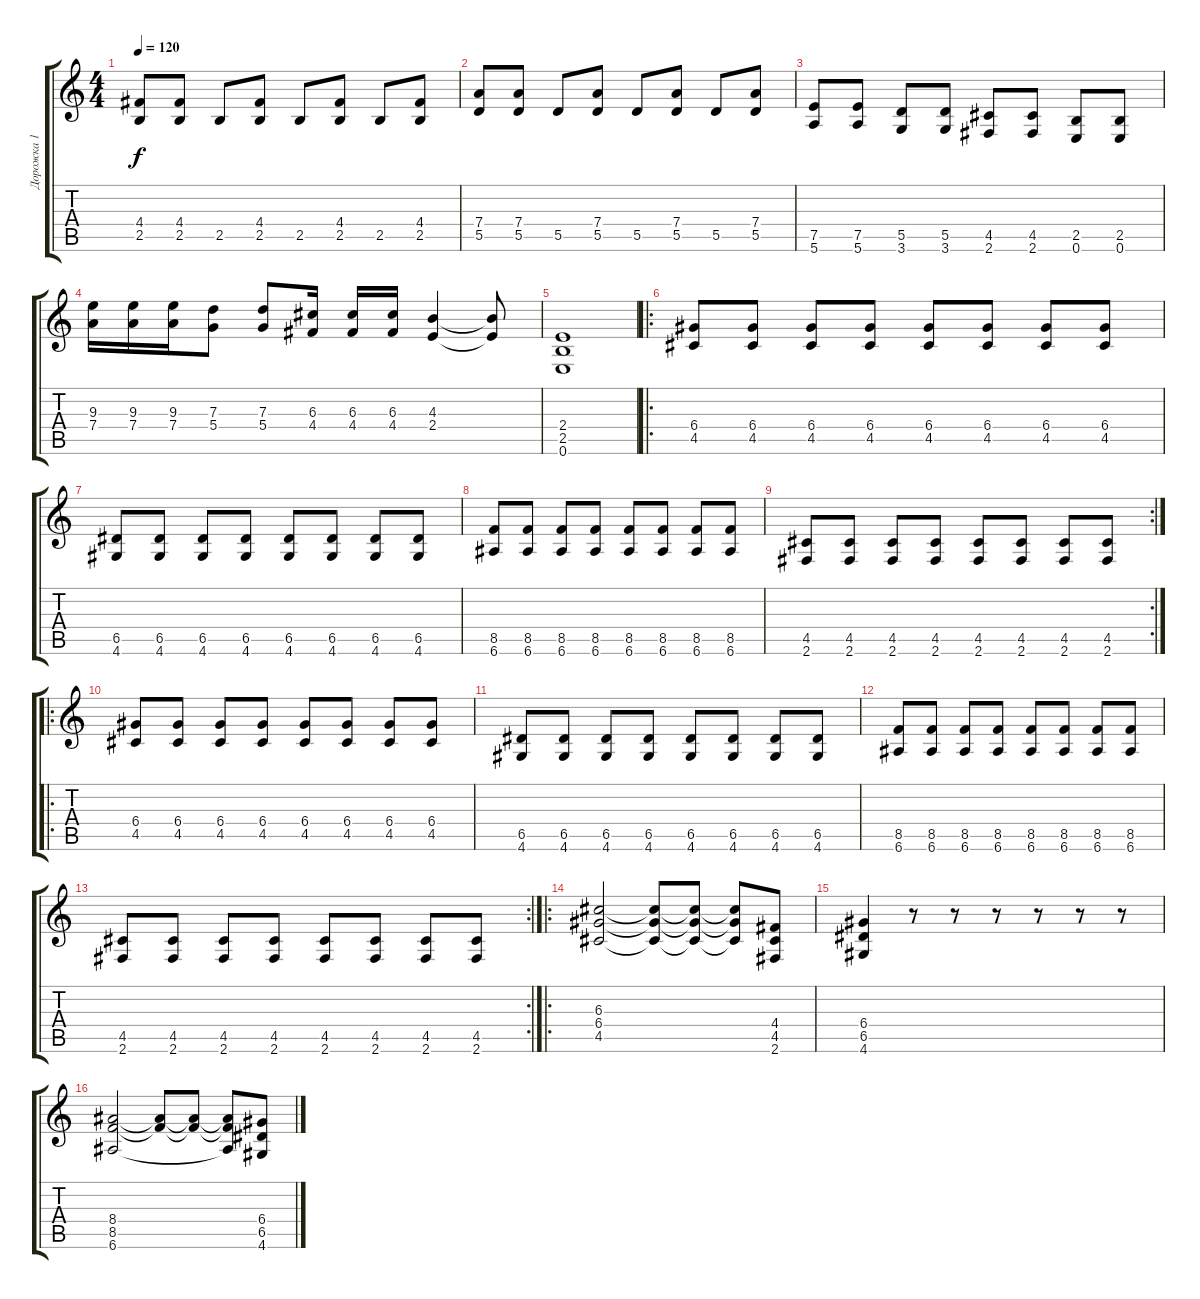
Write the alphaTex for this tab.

\track ("Дорожка 1" "Дорожка 1") {instrument distortionguitar}
\staff {score tabs}
\tuning (E4 B3 G3 D3 A2 E2) {hide}
\ts (4 4)
\tempo 120
\clef g2
\ks c
(4.4 2.5).8{dy f} (4.4 2.5).8 2.5.8 (4.4 2.5).8 2.5.8 (4.4 2.5).8 2.5.8 (4.4 2.5).8 |
(7.4 5.5).8 (7.4 5.5).8 5.5.8 (7.4 5.5).8 5.5.8 (7.4 5.5).8 5.5.8 (7.4 5.5).8 |
(7.5 5.6).8 (7.5 5.6).8 (5.5 3.6).8 (5.5 3.6).8 (4.5 2.6).8 (4.5 2.6).8 (2.5 0.6).8 (2.5 0.6).8 |
(9.3 7.4).16 (9.3 7.4).16 (9.3 7.4).16 (7.3 5.4).8 (7.3 5.4).8 (6.3 4.4).16 (6.3 4.4).16 (6.3 4.4).16 (4.3 2.4).4 (4.3{t} 2.4{t}).8 |
(2.4 2.5 0.6).1 |
\ro
(6.4 4.5).8 (6.4 4.5).8 (6.4 4.5).8 (6.4 4.5).8 (6.4 4.5).8 (6.4 4.5).8 (6.4 4.5).8 (6.4 4.5).8 |
(6.5 4.6).8 (6.5 4.6).8 (6.5 4.6).8 (6.5 4.6).8 (6.5 4.6).8 (6.5 4.6).8 (6.5 4.6).8 (6.5 4.6).8 |
(8.5 6.6).8 (8.5 6.6).8 (8.5 6.6).8 (8.5 6.6).8 (8.5 6.6).8 (8.5 6.6).8 (8.5 6.6).8 (8.5 6.6).8 |
\rc 2
(4.5 2.6).8 (4.5 2.6).8 (4.5 2.6).8 (4.5 2.6).8 (4.5 2.6).8 (4.5 2.6).8 (4.5 2.6).8 (4.5 2.6).8 |
\ro
(6.4 4.5).8 (6.4 4.5).8 (6.4 4.5).8 (6.4 4.5).8 (6.4 4.5).8 (6.4 4.5).8 (6.4 4.5).8 (6.4 4.5).8 |
(6.5 4.6).8 (6.5 4.6).8 (6.5 4.6).8 (6.5 4.6).8 (6.5 4.6).8 (6.5 4.6).8 (6.5 4.6).8 (6.5 4.6).8 |
(8.5 6.6).8 (8.5 6.6).8 (8.5 6.6).8 (8.5 6.6).8 (8.5 6.6).8 (8.5 6.6).8 (8.5 6.6).8 (8.5 6.6).8 |
\rc 2
(4.5 2.6).8 (4.5 2.6).8 (4.5 2.6).8 (4.5 2.6).8 (4.5 2.6).8 (4.5 2.6).8 (4.5 2.6).8 (4.5 2.6).8 |
\ro
(6.3 6.4 4.5).2 (6.3{t} 6.4{t} 4.5{t}).8 (6.3{t} 6.4{t} 4.5{t}).8 (6.3{t} 6.4{t} 4.5{t}).8 (4.4 4.5 2.6).8 |
(6.4 6.5 4.6).4 r.8 r.8 r.8 r.8 r.8 r.8 |
(8.4 8.5 6.6).2 (8.4{t} 8.5{t}).8 (8.4{t} 8.5{t}).8 (8.4{t} 8.5{t} 6.6{t}).8 (6.4 6.5 4.6).8
